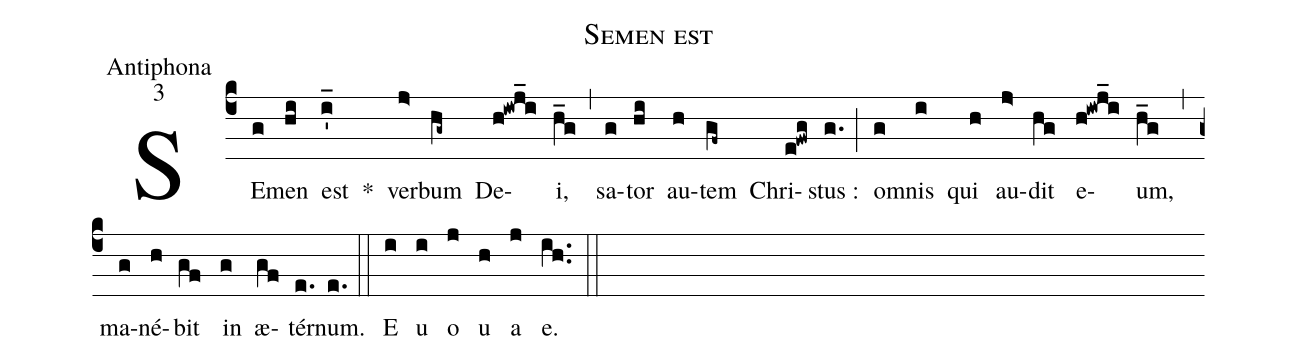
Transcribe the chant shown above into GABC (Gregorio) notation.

name:Semen est;
office-part:Antiphona;
mode:3;
%%
(c4)SE(g)men(hi) est(i'_) *() ver(j>)bum(hg~) De(h!iwj_i)i,(h_g) (,) sa(g)tor(hi) au(h)tem(gf~) Chri(e!fwg)stus :(g.) (;) om(g)nis(i) qui(h) au(j>)dit(hg) e(h!iwj_i)um,(h_g) (,) ma(g)né(h)bit(gf) in(g) æ(gf)tér(e.)num.(e.) (::) E(i) u(i) o(j) u(h) a(j) e.(ih..) (::)
